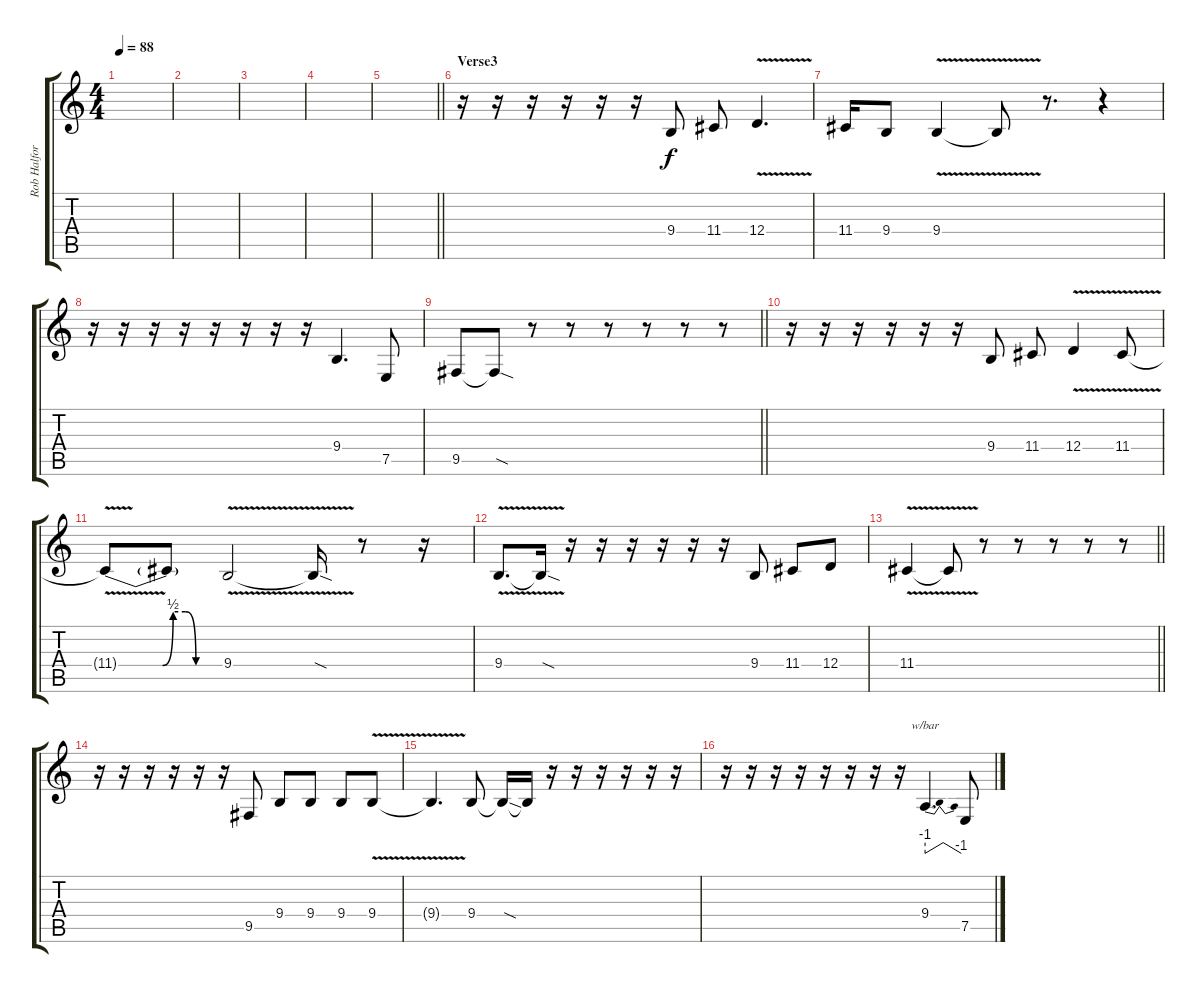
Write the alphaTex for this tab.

\track ("Rob Halford" "Rob Halfor") {instrument violin}
\staff {score tabs}
\tuning (E4 B3 G3 D3 A2 E2) {hide}
\ts (4 4)
\tempo 88
\clef g2
\ks c
|
|
|
|
\barLineRight lightlight
|
\section ("" "Verse3")
r.16 r.16 r.16 r.16 r.16 r.16 9.4.8 11.4.8 12.4{v}.4{d} |
11.4.16 9.4.8 9.4{v}.4 9.4{t}.8 r.8{d} r.4 |
r.16 r.16 r.16 r.16 r.16 r.16 r.16 r.16 9.4.4{d} 7.5.8 |
\barLineRight lightlight
9.5.8 9.5{sod t}.8 r.8 r.8 r.8 r.8 r.8 r.8 |
r.16 r.16 r.16 r.16 r.16 r.16 9.4.8 11.4.8 12.4{v}.4 11.4{v}.8 |
11.4{be (custom 0 0 25 0 31 2 38 2 44 0 60 0) t}.8 11.4{t}.8 9.4{v}.2 9.4{sod t}.16 r.8 r.16 |
9.4{v}.8{d} 9.4{sod t}.16 r.16 r.16 r.16 r.16 r.16 r.16 9.4.8 11.4.8 12.4.8 |
\barLineRight lightlight
11.4{v}.4 11.4{t}.8 r.8 r.8 r.8 r.8 r.8 |
r.16 r.16 r.16 r.16 r.16 r.16 9.5.8 9.4.8 9.4.8 9.4.8 9.4{v}.8 |
9.4{t}.4{d} 9.4.8 9.4{sod t}.16 9.4{t}.16 r.16 r.16 r.16 r.16 r.16 r.16 |
r.16 r.16 r.16 r.16 r.16 r.16 r.16 r.16 9.4.4{d tbe (dip default 0 -4 10 0 30 0 60 -4)} 7.5.8
